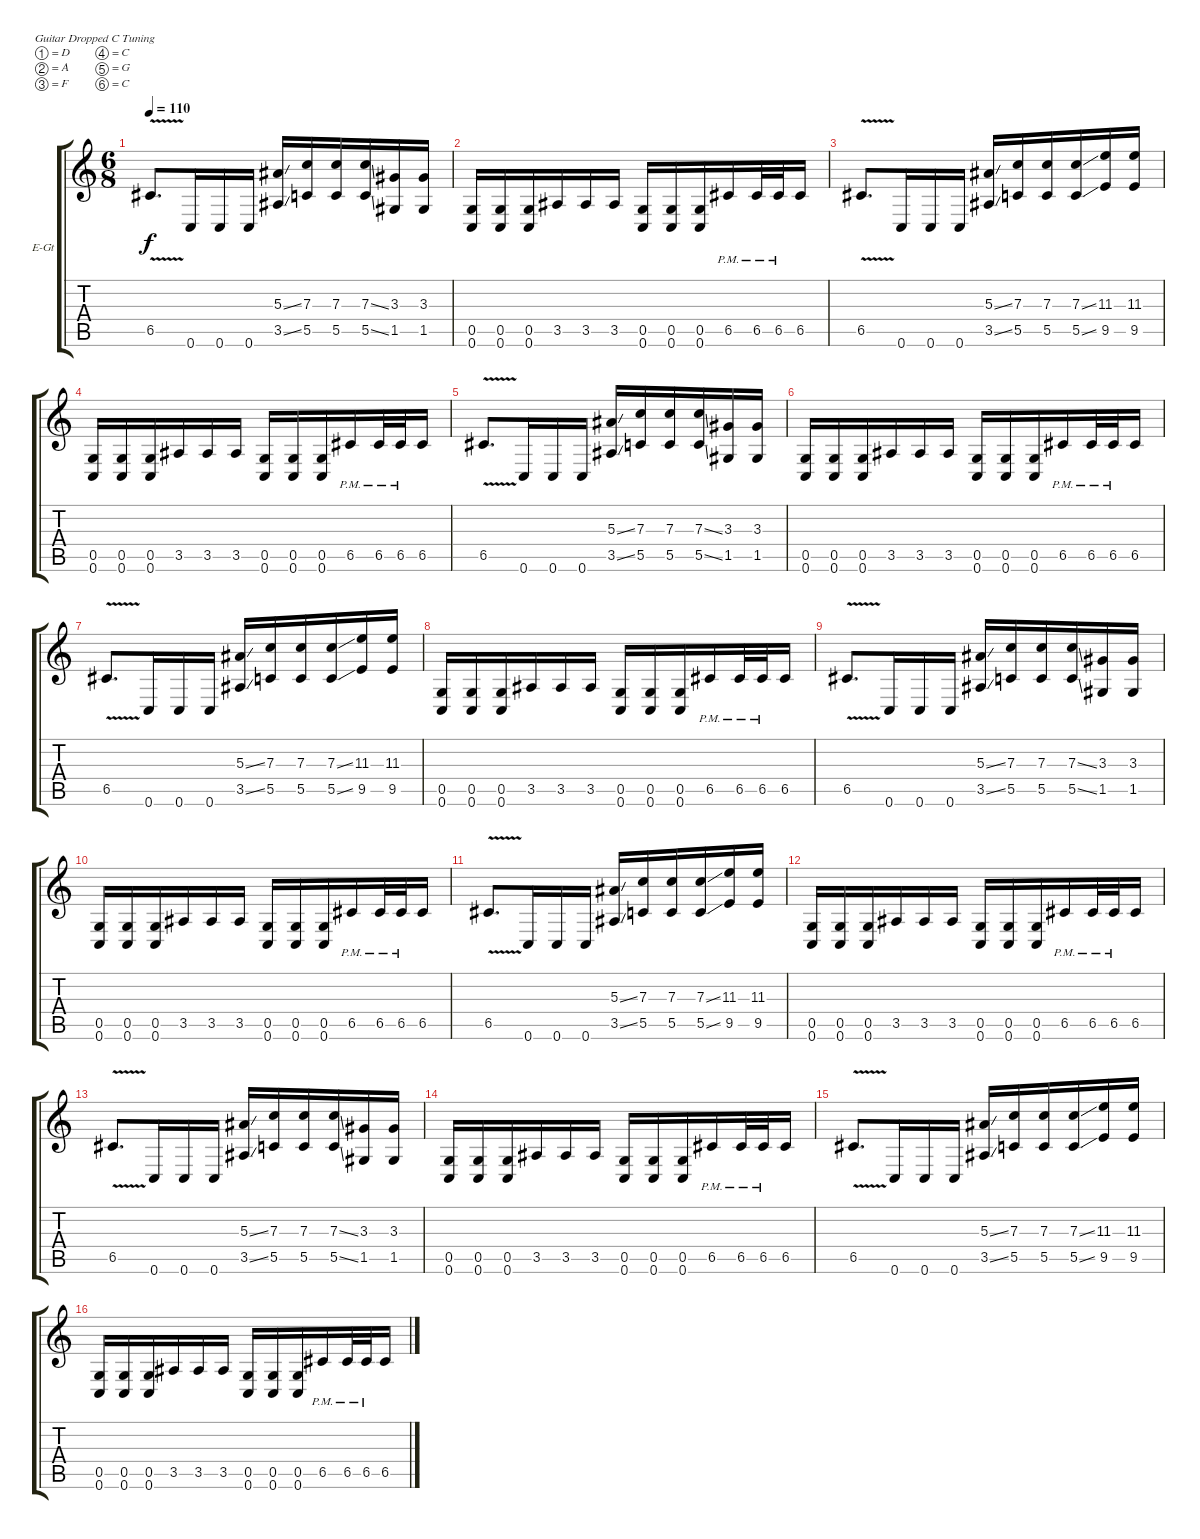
\bracketExtendMode groupsimilarinstruments
\firstSystemTrackNameOrientation horizontal
\otherSystemsTrackNameOrientation horizontal
\track ("Electric Guitar 1" "E-Gt") {instrument distortionguitar}
\staff {score tabs}
\tuning (D4 A3 F3 C3 G2 C2)
\ts (6 8)
\tempo 110
\clef g2
\ks c
6.5{v}.8{d dy f} 0.6.16 0.6.16 0.6.16 (3.5{ss} 5.3{ss}).16 (5.5 7.3).16 (5.5 7.3).16 (5.5{ss} 7.3{ss}).16 (1.5 3.3).16 (1.5 3.3).16 |
(0.6 0.5).16 (0.6 0.5).16 (0.6 0.5).16 3.5.16 3.5.16 3.5.16 (0.6 0.5).16 (0.6 0.5).16 (0.6 0.5).16 6.5{pm}.16 6.5{pm}.32 6.5{pm}.32 6.5.16 |
6.5{v}.8{d} 0.6.16 0.6.16 0.6.16 (3.5{ss} 5.3{ss}).16 (5.5 7.3).16 (5.5 7.3).16 (5.5{ss} 7.3{ss}).16 (9.5 11.3).16 (11.3 9.5).16 |
(0.6 0.5).16 (0.6 0.5).16 (0.6 0.5).16 3.5.16 3.5.16 3.5.16 (0.6 0.5).16 (0.6 0.5).16 (0.6 0.5).16 6.5{pm}.16 6.5{pm}.32 6.5{pm}.32 6.5.16 |
6.5{v}.8{d} 0.6.16 0.6.16 0.6.16 (3.5{ss} 5.3{ss}).16 (5.5 7.3).16 (5.5 7.3).16 (5.5{ss} 7.3{ss}).16 (1.5 3.3).16 (1.5 3.3).16 |
(0.6 0.5).16 (0.6 0.5).16 (0.6 0.5).16 3.5.16 3.5.16 3.5.16 (0.6 0.5).16 (0.6 0.5).16 (0.6 0.5).16 6.5{pm}.16 6.5{pm}.32 6.5{pm}.32 6.5.16 |
6.5{v}.8{d} 0.6.16 0.6.16 0.6.16 (3.5{ss} 5.3{ss}).16 (5.5 7.3).16 (5.5 7.3).16 (5.5{ss} 7.3{ss}).16 (9.5 11.3).16 (11.3 9.5).16 |
(0.6 0.5).16 (0.6 0.5).16 (0.6 0.5).16 3.5.16 3.5.16 3.5.16 (0.6 0.5).16 (0.6 0.5).16 (0.6 0.5).16 6.5{pm}.16 6.5{pm}.32 6.5{pm}.32 6.5.16 |
6.5{v}.8{d} 0.6.16 0.6.16 0.6.16 (3.5{ss} 5.3{ss}).16 (5.5 7.3).16 (5.5 7.3).16 (5.5{ss} 7.3{ss}).16 (1.5 3.3).16 (1.5 3.3).16 |
(0.6 0.5).16 (0.6 0.5).16 (0.6 0.5).16 3.5.16 3.5.16 3.5.16 (0.6 0.5).16 (0.6 0.5).16 (0.6 0.5).16 6.5{pm}.16 6.5{pm}.32 6.5{pm}.32 6.5.16 |
6.5{v}.8{d} 0.6.16 0.6.16 0.6.16 (3.5{ss} 5.3{ss}).16 (5.5 7.3).16 (5.5 7.3).16 (5.5{ss} 7.3{ss}).16 (9.5 11.3).16 (11.3 9.5).16 |
(0.6 0.5).16 (0.6 0.5).16 (0.6 0.5).16 3.5.16 3.5.16 3.5.16 (0.6 0.5).16 (0.6 0.5).16 (0.6 0.5).16 6.5{pm}.16 6.5{pm}.32 6.5{pm}.32 6.5.16 |
6.5{v}.8{d} 0.6.16 0.6.16 0.6.16 (3.5{ss} 5.3{ss}).16 (5.5 7.3).16 (5.5 7.3).16 (5.5{ss} 7.3{ss}).16 (1.5 3.3).16 (1.5 3.3).16 |
(0.6 0.5).16 (0.6 0.5).16 (0.6 0.5).16 3.5.16 3.5.16 3.5.16 (0.6 0.5).16 (0.6 0.5).16 (0.6 0.5).16 6.5{pm}.16 6.5{pm}.32 6.5{pm}.32 6.5.16 |
6.5{v}.8{d} 0.6.16 0.6.16 0.6.16 (3.5{ss} 5.3{ss}).16 (5.5 7.3).16 (5.5 7.3).16 (5.5{ss} 7.3{ss}).16 (9.5 11.3).16 (11.3 9.5).16 |
(0.6 0.5).16 (0.6 0.5).16 (0.6 0.5).16 3.5.16 3.5.16 3.5.16 (0.6 0.5).16 (0.6 0.5).16 (0.6 0.5).16 6.5{pm}.16 6.5{pm}.32 6.5{pm}.32 6.5.16
